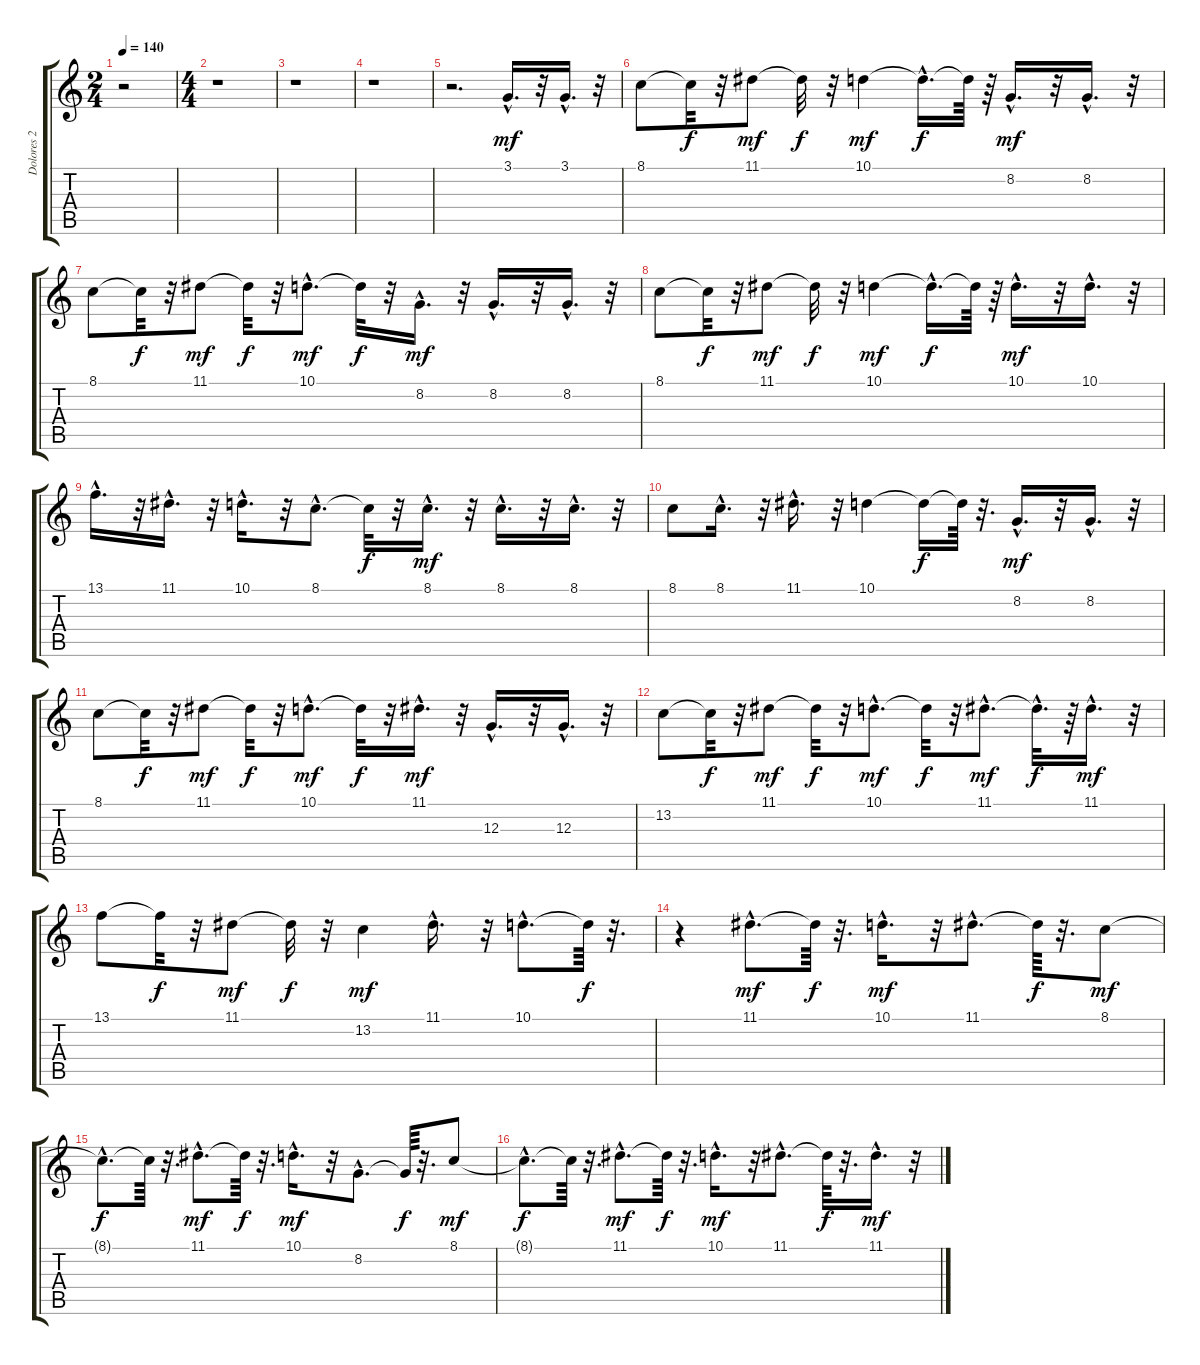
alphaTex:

\track ("Dolores 2" "Dolores 2") {instrument pad3polysynth}
\staff {score tabs}
\tuning (E4 B3 G3 D3 A2 E2) {hide}
\ts (2 4)
\tempo 140
\clef g2
\ks c
r.2{dy mf instrument pad3polysynth} |
\ts (4 4)
r.1 |
r.1 |
r.1 |
r.2{d} 3.1{hac}.16{d} r.32 3.1{hac}.16{d} r.32 |
8.1.8 8.1{t}.32{dy f} r.32 11.1.8{dy mf} 11.1{t}.32{dy f} r.32 10.1.4{dy mf} 10.1{hac t}.16{d dy f} 10.1{t}.64 r.64 8.2{hac}.16{d dy mf} r.32 8.2{hac}.16{d} r.32 |
8.1.8 8.1{t}.32{dy f} r.32 11.1.8{dy mf} 11.1{t}.32{dy f} r.32 10.1{hac}.8{d dy mf} 10.1{t}.32{dy f} r.32 8.2{hac}.16{d dy mf} r.32 8.2{hac}.16{d} r.32 8.2{hac}.16{d} r.32 |
8.1.8 8.1{t}.32{dy f} r.32 11.1.8{dy mf} 11.1{t}.32{dy f} r.32 10.1.4{dy mf} 10.1{hac t}.16{d dy f} 10.1{t}.64 r.64 10.1{hac}.16{d dy mf} r.32 10.1{hac}.16{d} r.32 |
13.1{hac}.16{d} r.32 11.1{hac}.16{d} r.32 10.1{hac}.16{d} r.32 8.1{hac}.8{d} 8.1{t}.32{dy f} r.32 8.1{hac}.16{d dy mf} r.32 8.1{hac}.16{d} r.32 8.1{hac}.16{d} r.32 |
8.1.8 8.1{hac}.16{d} r.32 11.1{hac}.16{d} r.32 10.1.4 10.1{t}.16{dy f} 10.1{t}.64 r.32{d} 8.2{hac}.16{d dy mf} r.32 8.2{hac}.16{d} r.32 |
8.1.8 8.1{t}.32{dy f} r.32 11.1.8{dy mf} 11.1{t}.32{dy f} r.32 10.1{hac}.8{d dy mf} 10.1{t}.32{dy f} r.32 11.1{hac}.16{d dy mf} r.32 12.3{hac}.16{d} r.32 12.3{hac}.16{d} r.32 |
13.2.8 13.2{t}.32{dy f} r.32 11.1.8{dy mf} 11.1{t}.32{dy f} r.32 10.1{hac}.8{d dy mf} 10.1{t}.32{dy f} r.32 11.1{hac}.8{d dy mf} 11.1{hac t}.32{d dy f} r.64 11.1{hac}.16{d dy mf} r.32 |
13.1.8 13.1{t}.32{dy f} r.32 11.1.8{dy mf} 11.1{t}.32{dy f} r.32 13.2.4{dy mf} 11.1{hac}.16{d} r.32 10.1{hac}.8{d} 10.1{t}.64{dy f} r.32{d} |
r.4 11.1{hac}.8{d dy mf} 11.1{t}.64{dy f} r.32{d} 10.1{hac}.16{d dy mf} r.32 11.1{hac}.8{d} 11.1{t}.64{dy f} r.32{d} 8.1.8{dy mf} |
8.1{hac t}.8{d dy f} 8.1{t}.64 r.32{d} 11.1{hac}.8{d dy mf} 11.1{t}.64{dy f} r.32{d} 10.1{hac}.16{d dy mf} r.32 8.2{hac}.8{d} 8.2{t}.64{dy f} r.32{d} 8.1.8{dy mf} |
8.1{hac t}.8{d dy f} 8.1{t}.64 r.32{d} 11.1{hac}.8{d dy mf} 11.1{t}.64{dy f} r.32{d} 10.1{hac}.16{d dy mf} r.32 11.1{hac}.8{d} 11.1{t}.64{dy f} r.32{d} 11.1{hac}.16{d dy mf} r.32
